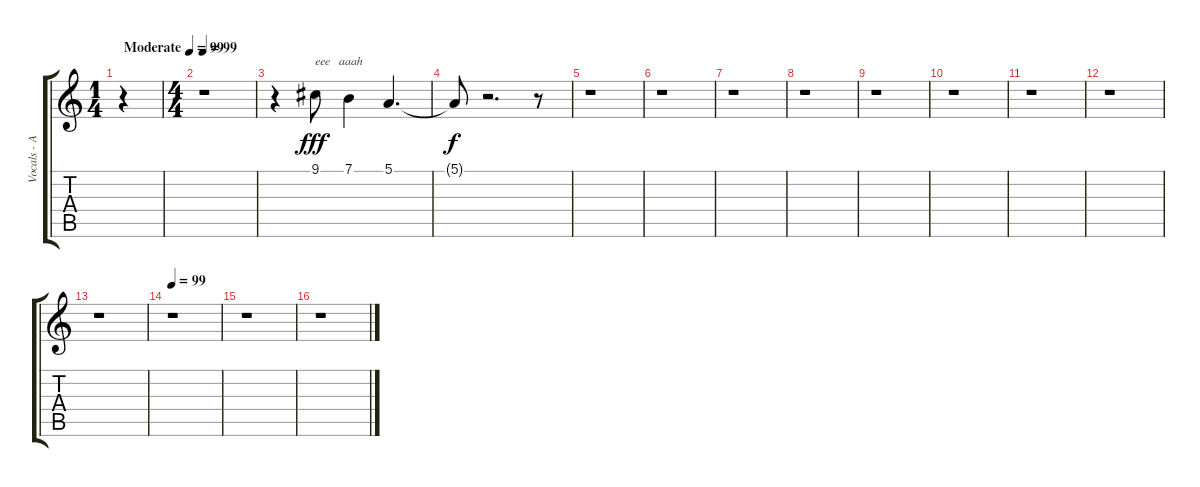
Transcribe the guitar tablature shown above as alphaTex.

\track ("Vocals - AJ" "Vocals - A") {instrument tenorsax}
\staff {score tabs}
\tuning (E4 B3 G3 D3 A2 E2) {hide}
\ts (1 4)
\tempo (99 "Moderate")
\clef g2
\ks c
r.4{dy fff instrument tenorsax} |
\ts (4 4)
\tempo 99
r.1 |
r.4 9.1.8{txt "eee   aaah"} 7.1.4 5.1.4{d} |
5.1{t}.8{dy f} r.2{d} r.8 |
r.1 |
r.1 |
r.1 |
r.1 |
r.1 |
r.1 |
r.1 |
r.1 |
r.1 |
\tempo 99
r.1 |
r.1 |
r.1
